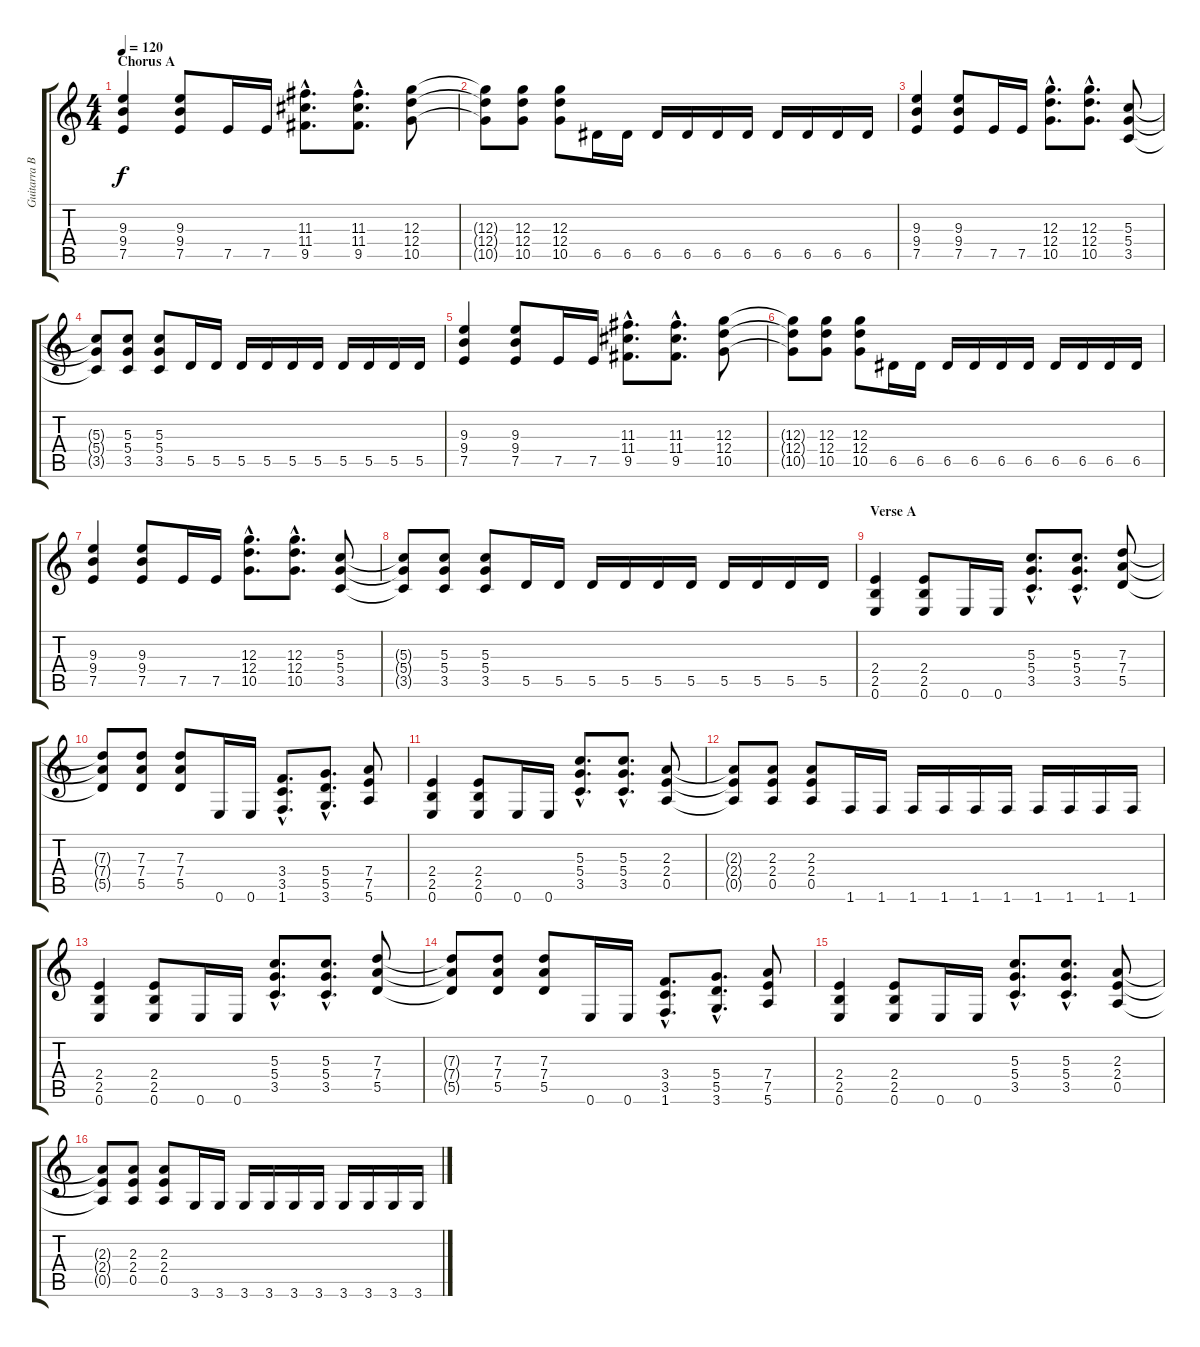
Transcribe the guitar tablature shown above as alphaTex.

\track ("Guitarra Base" "Guitarra B") {instrument distortionguitar}
\staff {score tabs}
\tuning (E4 B3 G3 D3 A2 E2) {hide}
\ts (4 4)
\section ("" "Chorus A")
\tempo 120
\clef g2
\ks c
(9.3 9.4 7.5).4{dy f} (9.3 9.4 7.5).8 7.5.16 7.5.16 (11.3{hac} 11.4{hac} 9.5{hac}).8{d} (11.3{hac} 11.4{hac} 9.5{hac}).8{d} (12.3 12.4 10.5).8 |
(12.3{t} 12.4{t} 10.5{t}).8 (12.3 12.4 10.5).8 (12.3 12.4 10.5).8 6.5.16 6.5.16 6.5.16 6.5.16 6.5.16 6.5.16 6.5.16 6.5.16 6.5.16 6.5.16 |
(9.3 9.4 7.5).4 (9.3 9.4 7.5).8 7.5.16 7.5.16 (12.3{hac} 12.4{hac} 10.5{hac}).8{d} (12.3{hac} 12.4{hac} 10.5{hac}).8{d} (5.3 5.4 3.5).8 |
(5.3{t} 5.4{t} 3.5{t}).8 (5.3 5.4 3.5).8 (5.3 5.4 3.5).8 5.5.16 5.5.16 5.5.16 5.5.16 5.5.16 5.5.16 5.5.16 5.5.16 5.5.16 5.5.16 |
(9.3 9.4 7.5).4 (9.3 9.4 7.5).8 7.5.16 7.5.16 (11.3{hac} 11.4{hac} 9.5{hac}).8{d} (11.3{hac} 11.4{hac} 9.5{hac}).8{d} (12.3 12.4 10.5).8 |
(12.3{t} 12.4{t} 10.5{t}).8 (12.3 12.4 10.5).8 (12.3 12.4 10.5).8 6.5.16 6.5.16 6.5.16 6.5.16 6.5.16 6.5.16 6.5.16 6.5.16 6.5.16 6.5.16 |
(9.3 9.4 7.5).4 (9.3 9.4 7.5).8 7.5.16 7.5.16 (12.3{hac} 12.4{hac} 10.5{hac}).8{d} (12.3{hac} 12.4{hac} 10.5{hac}).8{d} (5.3 5.4 3.5).8 |
(5.3{t} 5.4{t} 3.5{t}).8 (5.3 5.4 3.5).8 (5.3 5.4 3.5).8 5.5.16 5.5.16 5.5.16 5.5.16 5.5.16 5.5.16 5.5.16 5.5.16 5.5.16 5.5.16 |
\section ("" "Verse A")
(2.4 2.5 0.6).4 (2.4 2.5 0.6).8 0.6.16 0.6.16 (5.3{hac} 5.4{hac} 3.5{hac}).8{d} (5.3{hac} 5.4{hac} 3.5{hac}).8{d} (7.3 7.4 5.5).8 |
(7.3{t} 7.4{t} 5.5{t}).8 (7.3 7.4 5.5).8 (7.3 7.4 5.5).8 0.6.16 0.6.16 (3.4{hac} 3.5{hac} 1.6{hac}).8{d} (5.4{hac} 5.5{hac} 3.6{hac}).8{d} (7.4 7.5 5.6).8 |
(2.4 2.5 0.6).4 (2.4 2.5 0.6).8 0.6.16 0.6.16 (5.3{hac} 5.4{hac} 3.5{hac}).8{d} (5.3{hac} 5.4{hac} 3.5{hac}).8{d} (2.3 2.4 0.5).8 |
(2.3{t} 2.4{t} 0.5{t}).8 (2.3 2.4 0.5).8 (2.3 2.4 0.5).8 1.6.16 1.6.16 1.6.16 1.6.16 1.6.16 1.6.16 1.6.16 1.6.16 1.6.16 1.6.16 |
(2.4 2.5 0.6).4 (2.4 2.5 0.6).8 0.6.16 0.6.16 (5.3{hac} 5.4{hac} 3.5{hac}).8{d} (5.3{hac} 5.4{hac} 3.5{hac}).8{d} (7.3 7.4 5.5).8 |
(7.3{t} 7.4{t} 5.5{t}).8 (7.3 7.4 5.5).8 (7.3 7.4 5.5).8 0.6.16 0.6.16 (3.4{hac} 3.5{hac} 1.6{hac}).8{d} (5.4{hac} 5.5{hac} 3.6{hac}).8{d} (7.4 7.5 5.6).8 |
(2.4 2.5 0.6).4 (2.4 2.5 0.6).8 0.6.16 0.6.16 (5.3{hac} 5.4{hac} 3.5{hac}).8{d} (5.3{hac} 5.4{hac} 3.5{hac}).8{d} (2.3 2.4 0.5).8 |
(2.3{t} 2.4{t} 0.5{t}).8 (2.3 2.4 0.5).8 (2.3 2.4 0.5).8 3.6.16 3.6.16 3.6.16 3.6.16 3.6.16 3.6.16 3.6.16 3.6.16 3.6.16 3.6.16
